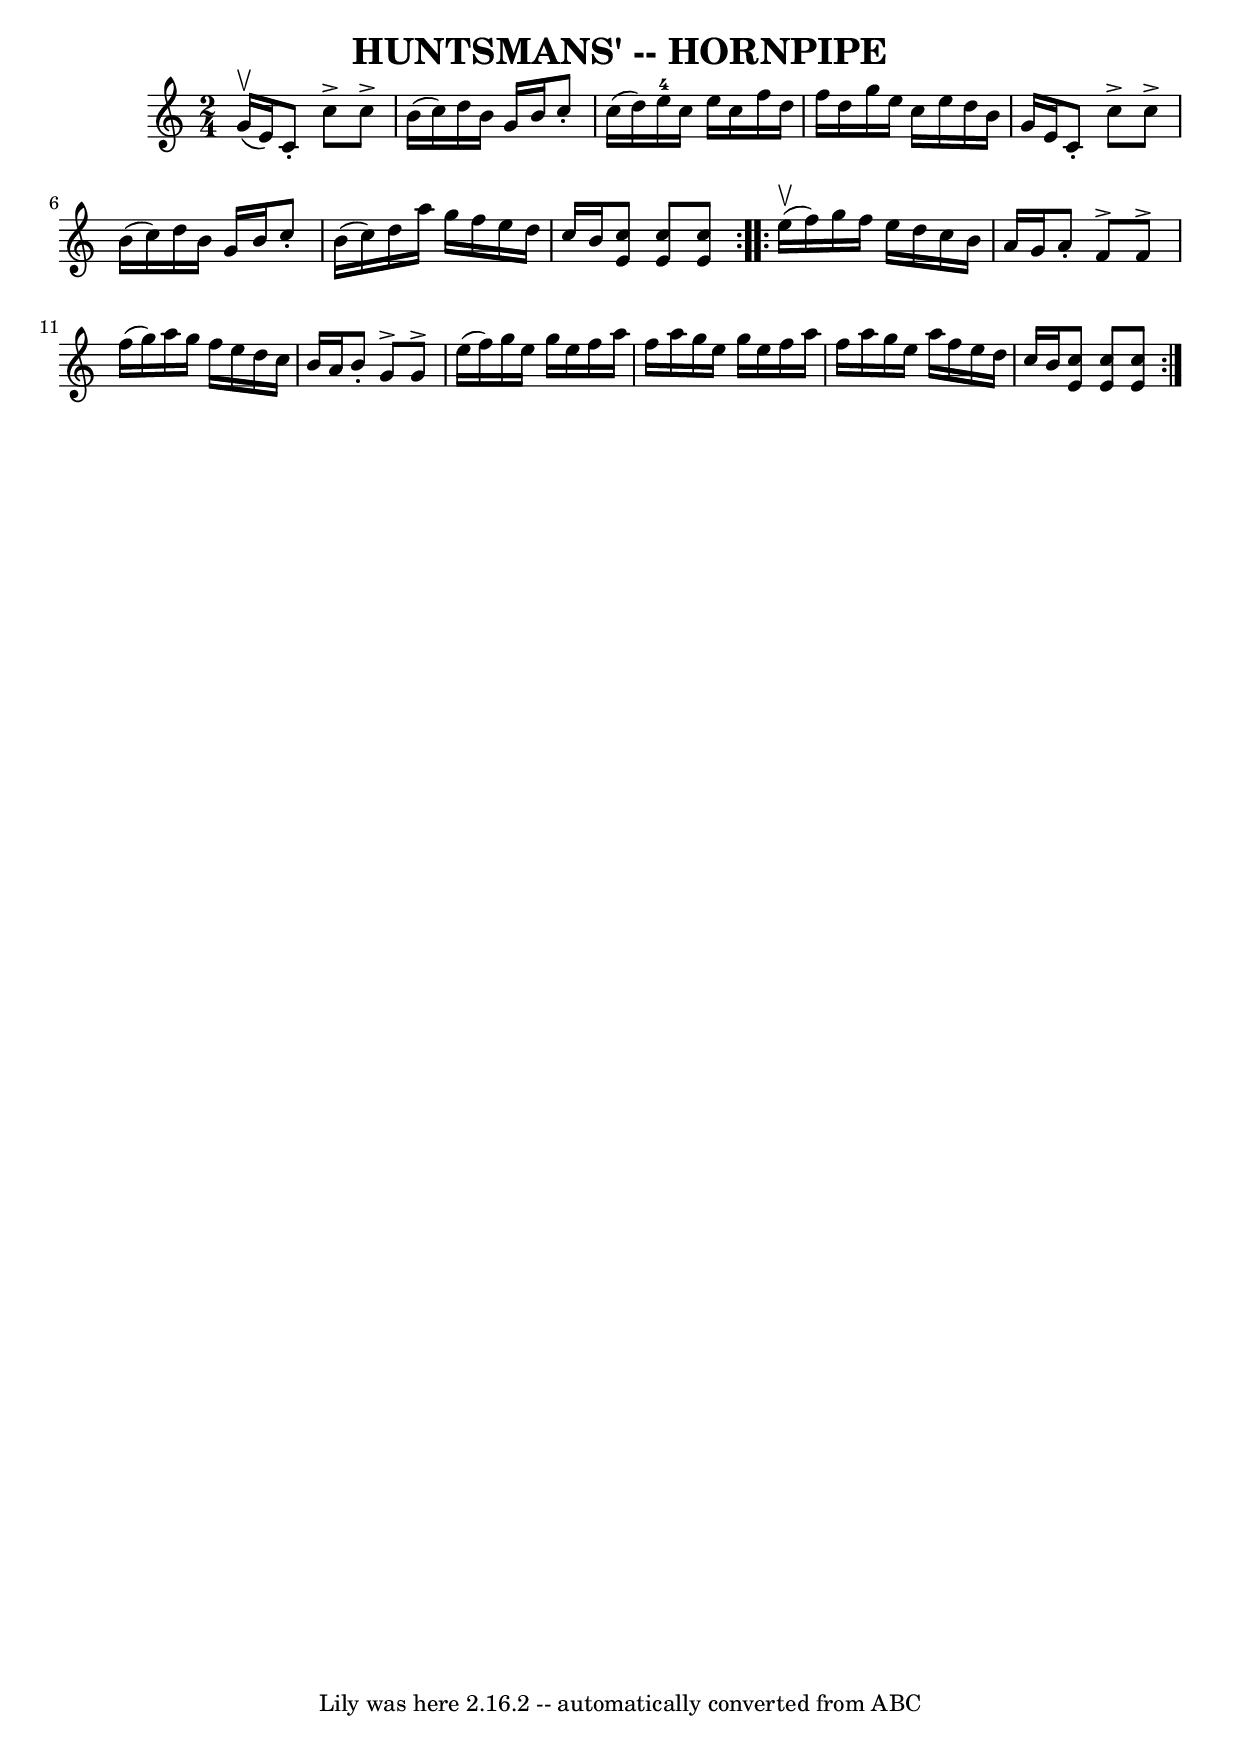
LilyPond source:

\version "2.16.2"
\include "Mammoth.ily"
\header {
  %% book = "Ryan's Mammoth Collection of Fiddle Tunes"
  crossRefNumber = "1"
  footnotes = ""
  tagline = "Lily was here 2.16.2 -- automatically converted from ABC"
  title = "HUNTSMANS' -- HORNPIPE"

}
voicedefault =  {



  \repeat volta 2 {

    \time 2/4      \key c \major g'16 (^\upbow e'16)         |
    c'8-. c''8^\accent c''8^\accent b'16 (c''16)    |
    d''16 b'16 g'16 b'16 c''8-. c''16 (d''16)    |
    e''16-4 c''16 e''16 c''16 f''16 d''16 f''16 d''16     |
    g''16 e''16 c''16 e''16 d''16 b'16 g'16 e'16     |
    |
    c'8-. c''8^\accent c''8^\accent b'16 (c''16)    |
    d''16 b'16 g'16 b'16 c''8-. b'16 (c''16)    |
    d''16 a''16 g''16 f''16 e''16 d''16 c''16 b'16   |
    << c''8 e'8   >> << c''8 e'8   >> << c''8 e'8   >>   

 }     
  \repeat volta 2 {
e''16 (^\upbow f''16)         |
		    g''16 f''16 e''16 d''16 c''16 b'16 a'16 g'16     |
		    a'8-. f'8^\accent f'8^\accent f''16 (g''16)    |
		    a''16 g''16 f''16 e''16 d''16 c''16 b'16 a'16     |
		    b'8-. g'8^\accent g'8^\accent e''16 (f''16)   | |
		    g''16 e''16 g''16 e''16 f''16 a''16 f''16 a''16     |
		    g''16 e''16 g''16 e''16 f''16 a''16 f''16 a''16      |
		    g''16 e''16 a''16 f''16 e''16 d''16 c''16 b'16   |
		    << c''8 e'8   >> << c''8 e'8   >> << c''8 e'8   >>   

		 }   

}

\score{
  <<

    \context Staff="default"
    {
      \voicedefault 
      
 }

  >>
  \layout {
    
 }
  \midi {
 }

}
